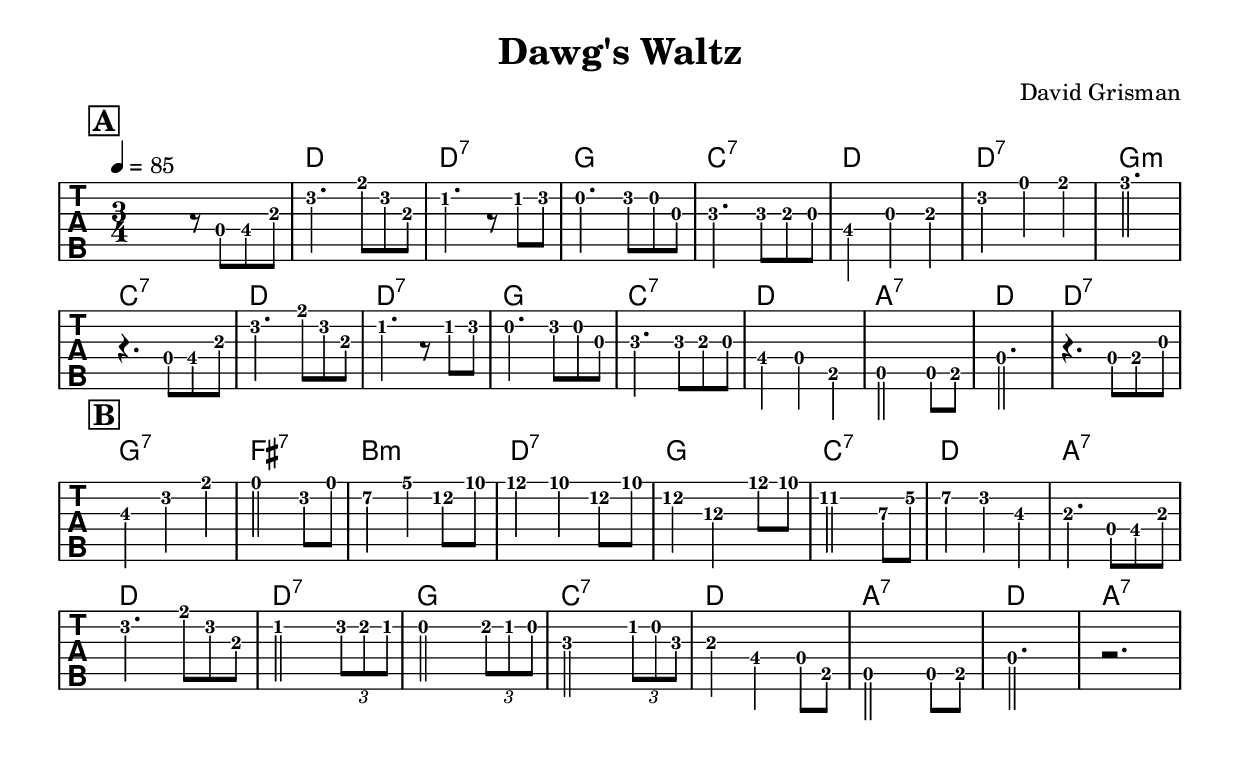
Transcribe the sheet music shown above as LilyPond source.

% 
% 
%
\version "2.23.82"
\include "english.ly"
\include "articulate.ly"
\header {
  title = "Dawg's Waltz"
  subtitle = ""
  composer = "David Grisman"
}

\layout { 
   \context {
    \Score
    \omit BarNumber

  }
  indent = 0.0 
  \override Voice.StringNumber.stencil = ##f }

\include "predefined-guitar-fretboards.ly"

chord_music = {
  \time 3/4
  \chordmode  {
    s2. d d:7 g c:7 d d:7 g:m c:7 d d:7 g c:7 d a:7 d d:7 \break
    g:7 fs:7 b:m d:7 g c:7 d a:7 \break
    d d:7 g c:7 d a:7 d a:7
  } 
}

music = {
  
  \tempo 4 = 85
  \clef moderntab
  \key d \major
  \time 3/4
  \stemDown
  \relative c {
    \override Score.RehearsalMark.stencil =
    #(make-stencil-boxer 0.15 0.3 ly:text-interface::print)

  \mark \default
    \override Beam.concaveness = #10000
    \set TabStaff.minimumFret = #0
    s4 r8  
    d fs a | d4. fs8 d a | c4. r8 c d | 
    b4. d8 b g | bf4. bf8 a g |
    fs4 g a | d e fs g2. | r4. d,8 fs a | 
    d4. fs8  d8 a8 |  c4. r8 c d | b4. d8 b8 g8 |
    bf4. bf8 a g | fs4 d4 b | a2 a8 b8 | d2. | 
    r4. d8 e g | \break
    \mark \default 

b4\3
    d fs | e2 d8 e | fs4\2 a
    b8\2 d | e4 d4 b8\2 d | b4\2 g4\3 e'8 d8 | bf2\2 d,8\3 e\2 |
    fs4\2 d\2 b\3  | a4. d,8 fs8 a8 |
    d4. fs8 d8 a8 | c2 \tuplet 3/2 { d8 cs c } | b2 \tuplet 3/2 { cs8 c b } |
    bf2 \tuplet 3/2 { c8 b bf} | a4 fs d8 b | a2 a8 b | d2. r2.

  }
}


<<
  \new ChordNames {
    \chord_music 
  }

  \new TabStaff {
    \tabFullNotation
    \music
  }
>>

\score {

  \unfoldRepeats \articulate
  \music
  \midi {
    \tempo 4 = 130
  }
} 


